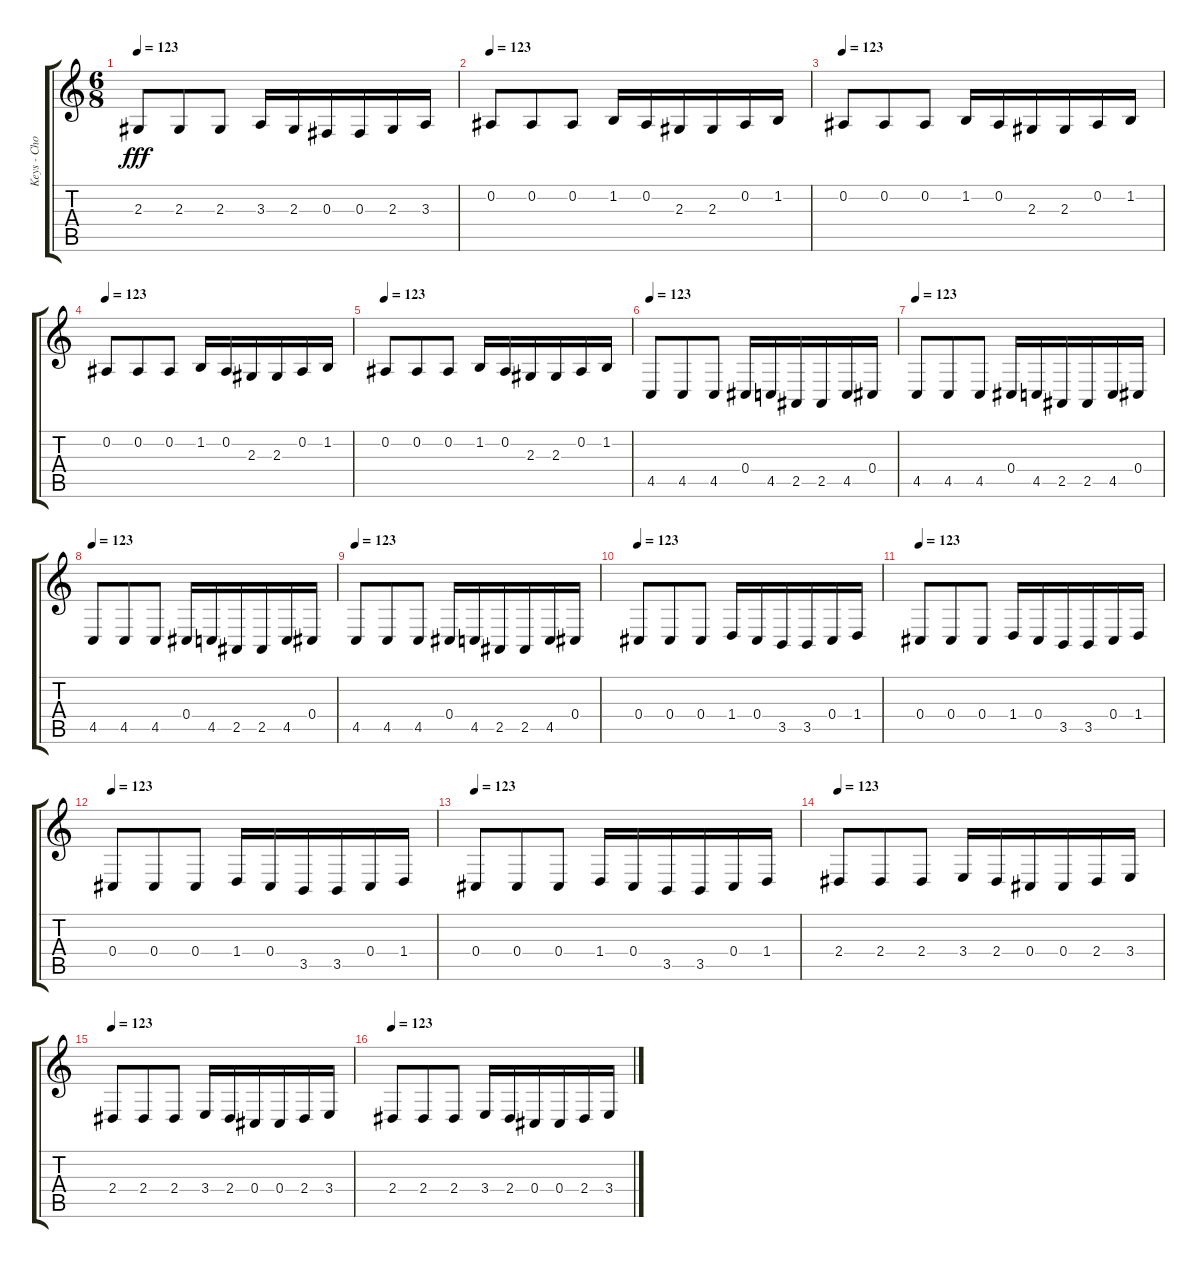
\track ("Keys - Chord II" "Keys - Cho") {instrument stringensemble1}
\staff {score tabs}
\tuning (Eb4 Bb3 Gb3 Db3 Ab2 Eb2) {hide}
\ts (6 8)
\tempo 123
\clef g2
\ks c
2.3.8{dy fff instrument acousticgrandpiano} 2.3.8 2.3.8 3.3.16 2.3.16 0.3.16 0.3.16 2.3.16 3.3.16 |
\tempo 123
0.2.8{instrument acousticgrandpiano} 0.2.8 0.2.8 1.2.16 0.2.16 2.3.16 2.3.16 0.2.16 1.2.16 |
\tempo 123
0.2.8{instrument acousticgrandpiano} 0.2.8 0.2.8 1.2.16 0.2.16 2.3.16 2.3.16 0.2.16 1.2.16 |
\tempo 123
0.2.8{instrument acousticgrandpiano} 0.2.8 0.2.8 1.2.16 0.2.16 2.3.16 2.3.16 0.2.16 1.2.16 |
\tempo 123
0.2.8{instrument acousticgrandpiano} 0.2.8 0.2.8 1.2.16 0.2.16 2.3.16 2.3.16 0.2.16 1.2.16 |
\tempo 123
4.5.8{instrument acousticgrandpiano} 4.5.8 4.5.8 0.4.16 4.5.16 2.5.16 2.5.16 4.5.16 0.4.16 |
\tempo 123
4.5.8{instrument acousticgrandpiano} 4.5.8 4.5.8 0.4.16 4.5.16 2.5.16 2.5.16 4.5.16 0.4.16 |
\tempo 123
4.5.8{instrument acousticgrandpiano} 4.5.8 4.5.8 0.4.16 4.5.16 2.5.16 2.5.16 4.5.16 0.4.16 |
\tempo 123
4.5.8{instrument acousticgrandpiano} 4.5.8 4.5.8 0.4.16 4.5.16 2.5.16 2.5.16 4.5.16 0.4.16 |
\tempo 123
0.4.8{volume 7 instrument acousticgrandpiano} 0.4.8 0.4.8 1.4.16 0.4.16 3.5.16 3.5.16 0.4.16 1.4.16 |
\tempo 123
0.4.8{instrument acousticgrandpiano} 0.4.8 0.4.8 1.4.16 0.4.16 3.5.16 3.5.16 0.4.16 1.4.16 |
\tempo 123
0.4.8{volume 4 instrument acousticgrandpiano} 0.4.8 0.4.8 1.4.16 0.4.16 3.5.16 3.5.16 0.4.16 1.4.16 |
\tempo 123
0.4.8{instrument acousticgrandpiano} 0.4.8 0.4.8 1.4.16 0.4.16 3.5.16 3.5.16 0.4.16 1.4.16 |
\tempo 123
2.4.8{volume 0 instrument acousticgrandpiano} 2.4.8 2.4.8 3.4.16 2.4.16 0.4.16 0.4.16 2.4.16 3.4.16 |
\tempo 123
2.4.8{instrument acousticgrandpiano} 2.4.8 2.4.8 3.4.16 2.4.16 0.4.16 0.4.16 2.4.16 3.4.16 |
\tempo 123
2.4.8{instrument acousticgrandpiano} 2.4.8 2.4.8 3.4.16 2.4.16 0.4.16 0.4.16 2.4.16 3.4.16
